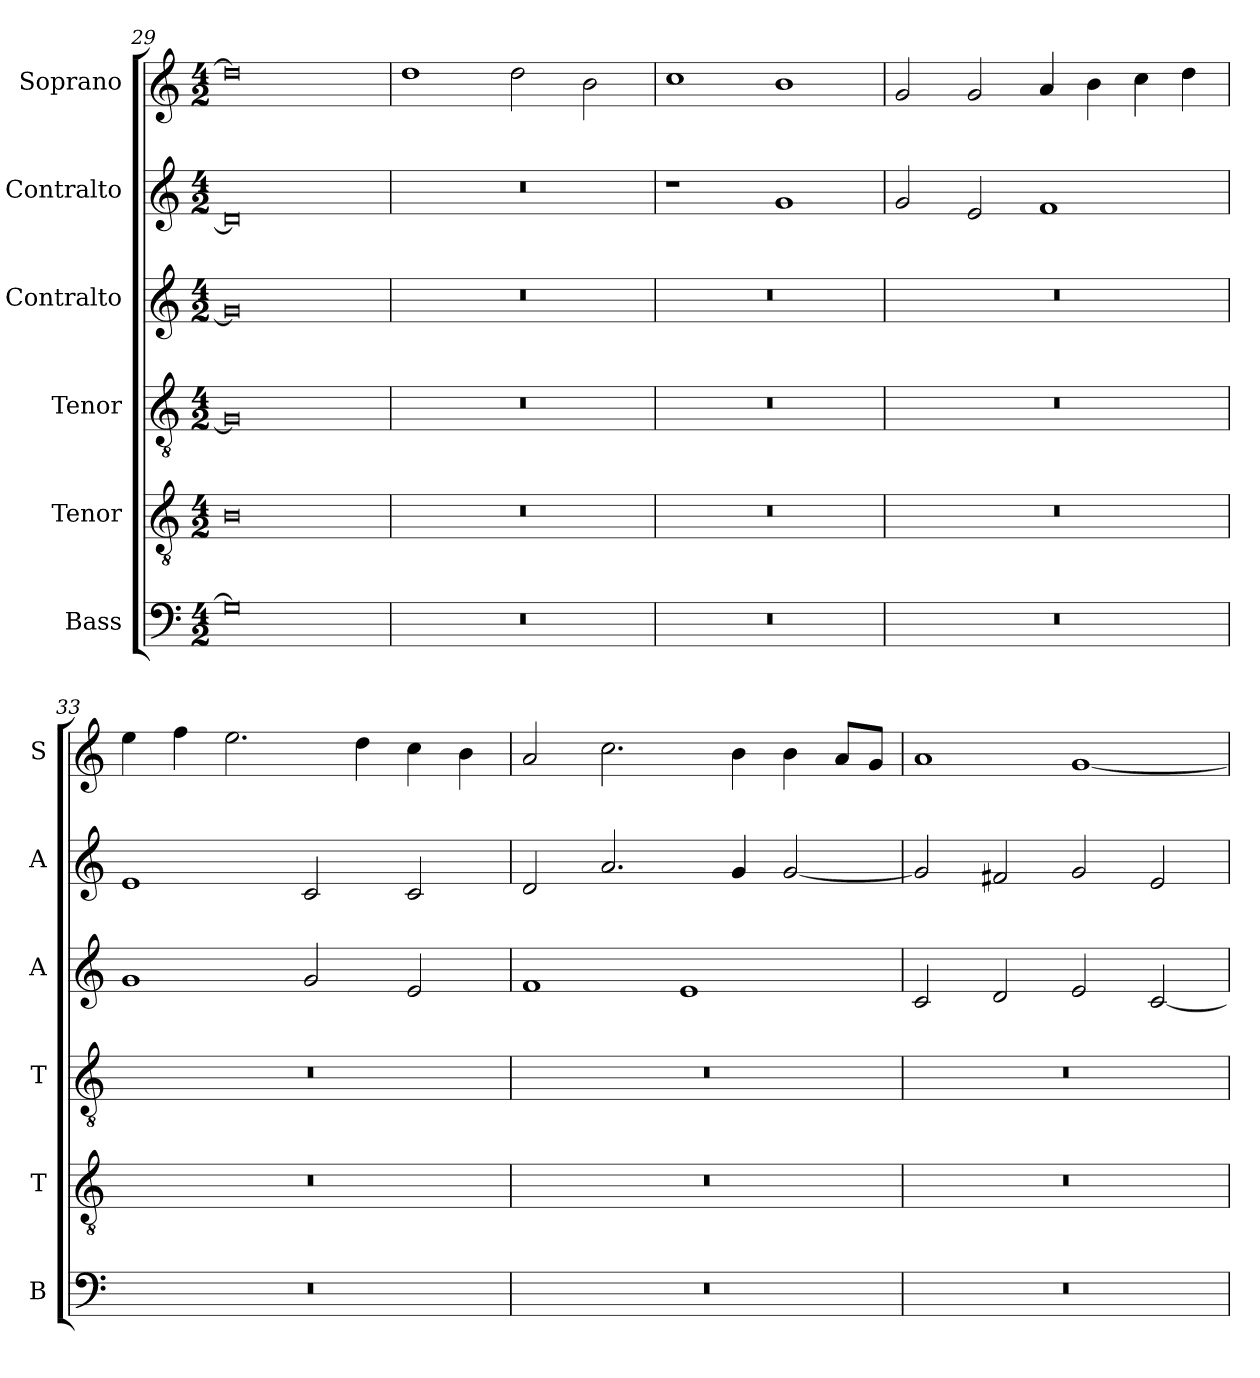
**kern	**kern	**kern	**kern	**kern	**kern
*part6	*part5	*part4	*part3	*part2	*part1
*staff6	*staff5	*staff4	*staff3	*staff2	*staff1
*I"Bass	*I"Tenor	*I"Tenor	*I"Contralto	*I"Contralto	*I"Soprano
*I'B	*I'T	*I'T	*I'A	*I'A	*I'S
*clefF4	*clefGv2	*clefGv2	*clefG2	*clefG2	*clefG2
*k[]	*k[]	*k[]	*k[]	*k[]	*k[]
*G:mix	*G:mix	*G:mix	*G:mix	*G:mix	*G:mix
*M4/2	*M4/2	*M4/2	*M4/2	*M4/2	*M4/2
=29	=29	=29	=29	=29	=29
0G]	0B	0G]	0g]	0d]	0dd]
=30	=30	=30	=30	=30	=30
0r	0r	0r	0r	0r	1dd
.	.	.	.	.	2dd
.	.	.	.	.	2b
=31	=31	=31	=31	=31	=31
0r	0r	0r	0r	1r	1cc
.	.	.	.	1g	1b
=32	=32	=32	=32	=32	=32
0r	0r	0r	0r	2g	2g
.	.	.	.	2e	2g
.	.	.	.	1f	4a
.	.	.	.	.	4b
.	.	.	.	.	4cc
.	.	.	.	.	4dd
=33	=33	=33	=33	=33	=33
0r	0r	0r	1g	1e	4ee
.	.	.	.	.	4ff
.	.	.	.	.	2.ee
.	.	.	2g	2c	.
.	.	.	.	.	4dd
.	.	.	2e	2c	4cc
.	.	.	.	.	4b
=34	=34	=34	=34	=34	=34
0r	0r	0r	1f	2d	2a
.	.	.	.	2.a	2.cc
.	.	.	1e	.	.
.	.	.	.	4g	4b
.	.	.	.	[2g	4b
.	.	.	.	.	8a/L
.	.	.	.	.	8g/J
=35	=35	=35	=35	=35	=35
0r	0r	0r	2c	2g]	1a
.	.	.	2d	2f#X	.
.	.	.	2e	2g	[1g
.	.	.	[2c	2e	.
=	=	=	=	=	=
*-	*-	*-	*-	*-	*-
